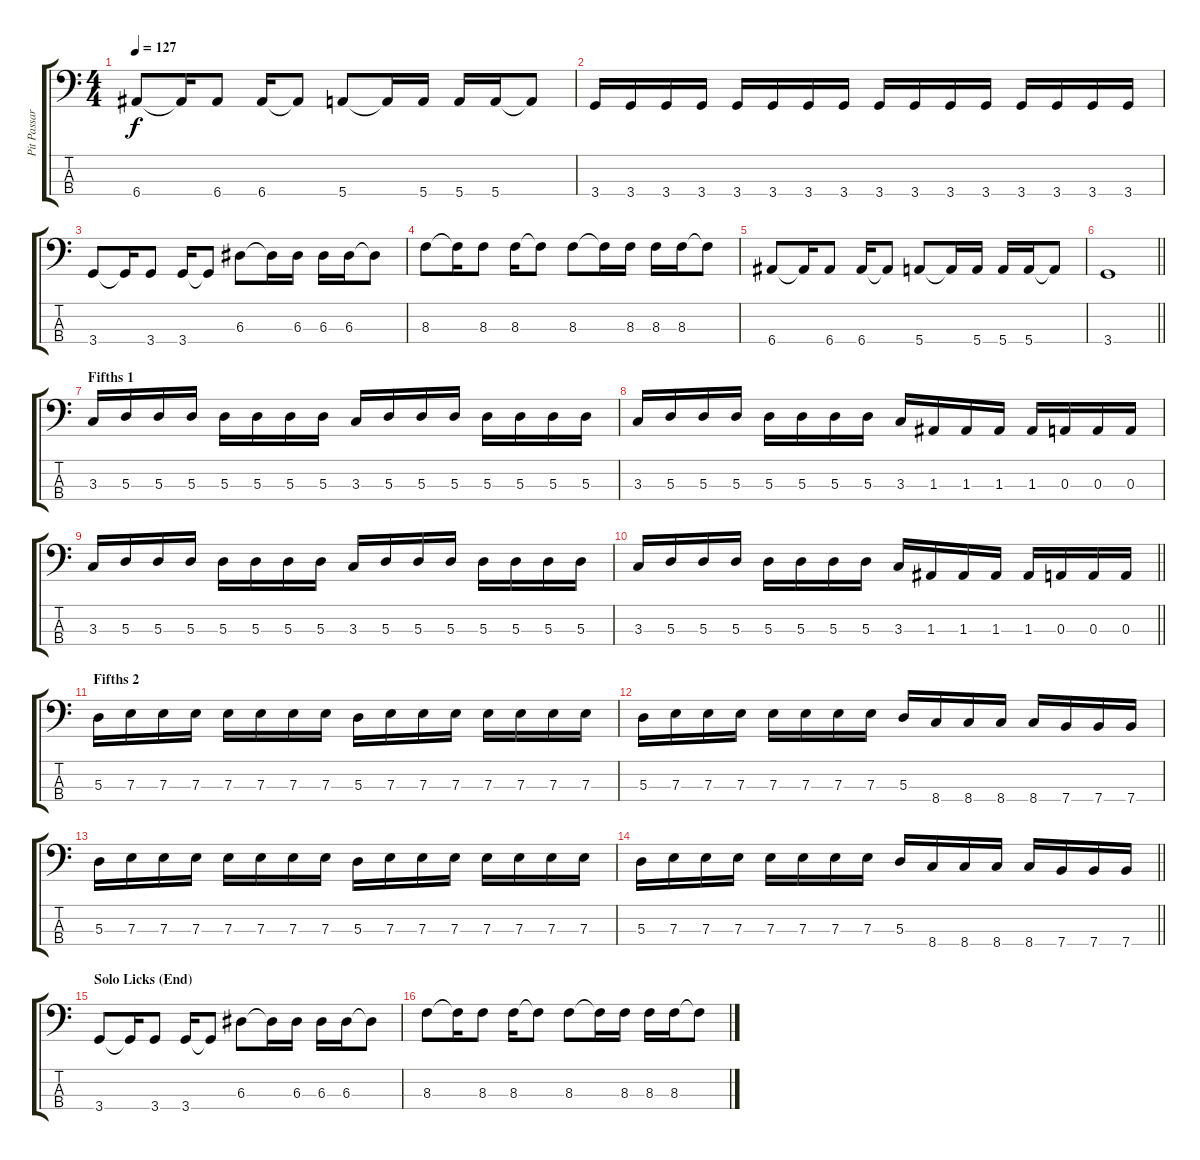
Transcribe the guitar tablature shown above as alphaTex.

\track ("Pit Passarel (bass)" "Pit Passar") {instrument electricbassfinger}
\staff {score tabs}
\tuning (G2 D2 A1 E1) {hide}
\ts (4 4)
\tempo 127
\clef f4
\ks c
6.4.8{dy f} 6.4{t}.16 6.4.8 6.4.16 6.4{t}.8 5.4.8 5.4{t}.16 5.4.16 5.4.16 5.4.16 5.4{t}.8 |
3.4.16 3.4.16 3.4.16 3.4.16 3.4.16 3.4.16 3.4.16 3.4.16 3.4.16 3.4.16 3.4.16 3.4.16 3.4.16 3.4.16 3.4.16 3.4.16 |
3.4.8 3.4{t}.16 3.4.8 3.4.16 3.4{t}.8 6.3.8 6.3{t}.16 6.3.16 6.3.16 6.3.16 6.3{t}.8 |
8.3.8 8.3{t}.16 8.3.8 8.3.16 8.3{t}.8 8.3.8 8.3{t}.16 8.3.16 8.3.16 8.3.16 8.3{t}.8 |
6.4.8 6.4{t}.16 6.4.8 6.4.16 6.4{t}.8 5.4.8 5.4{t}.16 5.4.16 5.4.16 5.4.16 5.4{t}.8 |
\barLineRight lightlight
3.4.1 |
\section ("" "Fifths 1")
3.3.16 5.3.16 5.3.16 5.3.16 5.3.16 5.3.16 5.3.16 5.3.16 3.3.16 5.3.16 5.3.16 5.3.16 5.3.16 5.3.16 5.3.16 5.3.16 |
3.3.16 5.3.16 5.3.16 5.3.16 5.3.16 5.3.16 5.3.16 5.3.16 3.3.16 1.3.16 1.3.16 1.3.16 1.3.16 0.3.16 0.3.16 0.3.16 |
3.3.16 5.3.16 5.3.16 5.3.16 5.3.16 5.3.16 5.3.16 5.3.16 3.3.16 5.3.16 5.3.16 5.3.16 5.3.16 5.3.16 5.3.16 5.3.16 |
\barLineRight lightlight
3.3.16 5.3.16 5.3.16 5.3.16 5.3.16 5.3.16 5.3.16 5.3.16 3.3.16 1.3.16 1.3.16 1.3.16 1.3.16 0.3.16 0.3.16 0.3.16 |
\section ("" "Fifths 2")
5.3.16 7.3.16 7.3.16 7.3.16 7.3.16 7.3.16 7.3.16 7.3.16 5.3.16 7.3.16 7.3.16 7.3.16 7.3.16 7.3.16 7.3.16 7.3.16 |
5.3.16 7.3.16 7.3.16 7.3.16 7.3.16 7.3.16 7.3.16 7.3.16 5.3.16 8.4.16 8.4.16 8.4.16 8.4.16 7.4.16 7.4.16 7.4.16 |
5.3.16 7.3.16 7.3.16 7.3.16 7.3.16 7.3.16 7.3.16 7.3.16 5.3.16 7.3.16 7.3.16 7.3.16 7.3.16 7.3.16 7.3.16 7.3.16 |
\barLineRight lightlight
5.3.16 7.3.16 7.3.16 7.3.16 7.3.16 7.3.16 7.3.16 7.3.16 5.3.16 8.4.16 8.4.16 8.4.16 8.4.16 7.4.16 7.4.16 7.4.16 |
\section ("" "Solo Licks (End)")
3.4.8 3.4{t}.16 3.4.8 3.4.16 3.4{t}.8 6.3.8 6.3{t}.16 6.3.16 6.3.16 6.3.16 6.3{t}.8 |
8.3.8 8.3{t}.16 8.3.8 8.3.16 8.3{t}.8 8.3.8 8.3{t}.16 8.3.16 8.3.16 8.3.16 8.3{t}.8
